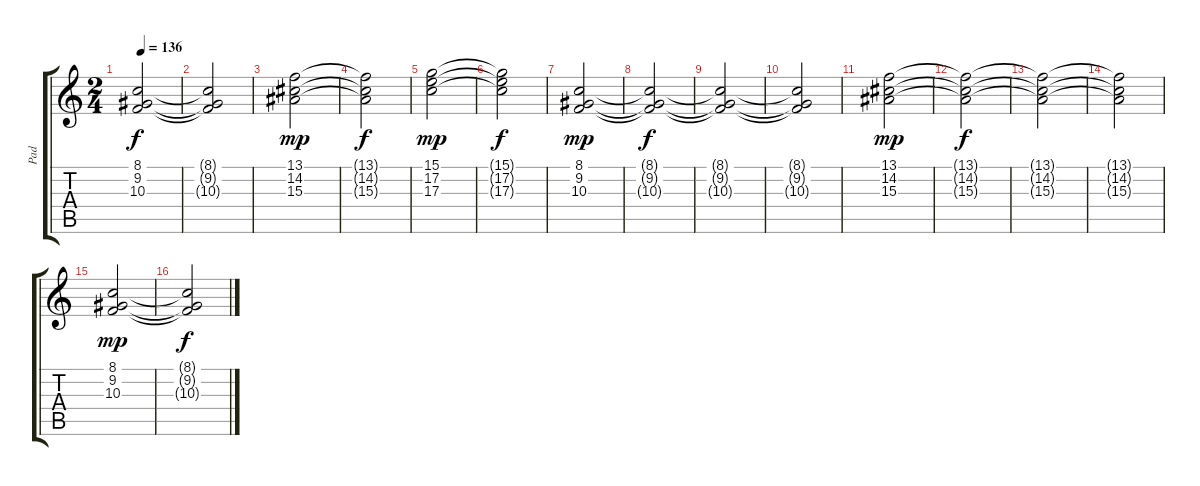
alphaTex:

\track ("Pad" "Pad") {instrument pad2warm}
\staff {score tabs}
\tuning (E4 B3 G3 D3 A2 E2) {hide}
\ts (2 4)
\tempo 136
\clef g2
\ks c
(8.1{t} 9.2{t} 10.3{t}).2{dy f} |
(8.1{t} 9.2{t} 10.3{t}).2 |
(13.1 14.2 15.3).2{dy mp} |
(13.1{t} 14.2{t} 15.3{t}).2{dy f} |
(15.1 17.2 17.3).2{dy mp} |
(15.1{t} 17.2{t} 17.3{t}).2{dy f} |
(8.1 9.2 10.3).2{dy mp} |
(8.1{t} 9.2{t} 10.3{t}).2{dy f} |
(8.1{t} 9.2{t} 10.3{t}).2 |
(8.1{t} 9.2{t} 10.3{t}).2 |
(13.1 14.2 15.3).2{dy mp} |
(13.1{t} 14.2{t} 15.3{t}).2{dy f} |
(13.1{t} 14.2{t} 15.3{t}).2 |
(13.1{t} 14.2{t} 15.3{t}).2 |
(8.1 9.2 10.3).2{dy mp} |
(8.1{t} 9.2{t} 10.3{t}).2{dy f}
